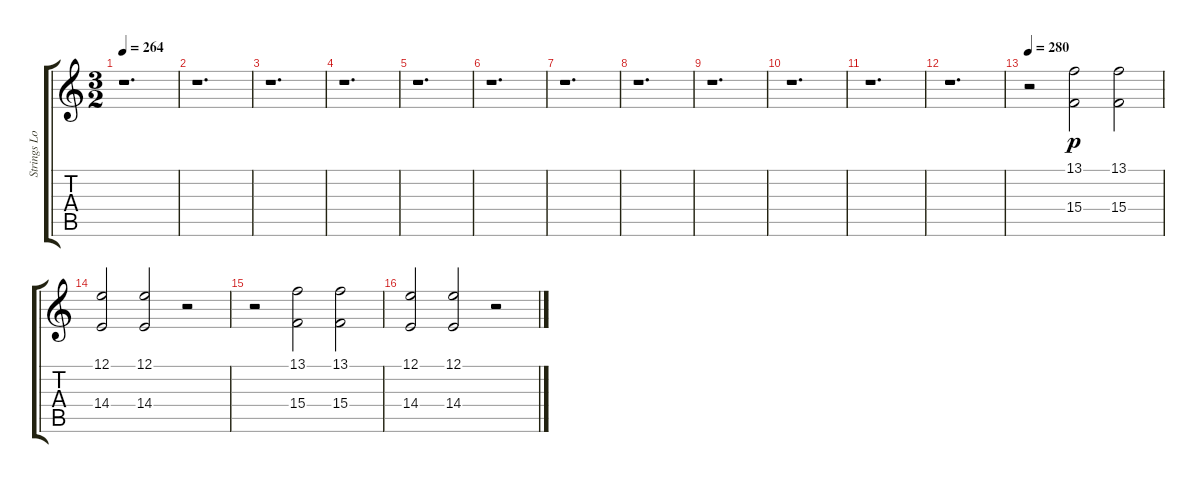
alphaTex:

\track ("Strings Lower" "Strings Lo") {instrument stringensemble1}
\staff {score tabs}
\tuning (E4 B3 G3 D3 A2 E2) {hide}
\ts (3 2)
\tempo 264
\clef g2
\ks c
r.1{d dy f} |
r.1{d} |
r.1{d} |
r.1{d} |
r.1{d} |
r.1{d} |
r.1{d} |
r.1{d} |
r.1{d} |
r.1{d} |
r.1{d} |
r.1{d} |
\tempo 280
r.2 (13.1 15.4).2{dy p} (13.1 15.4).2 |
(12.1 14.4).2 (12.1 14.4).2 r.2 |
r.2 (13.1 15.4).2 (13.1 15.4).2 |
(12.1 14.4).2 (12.1 14.4).2 r.2
